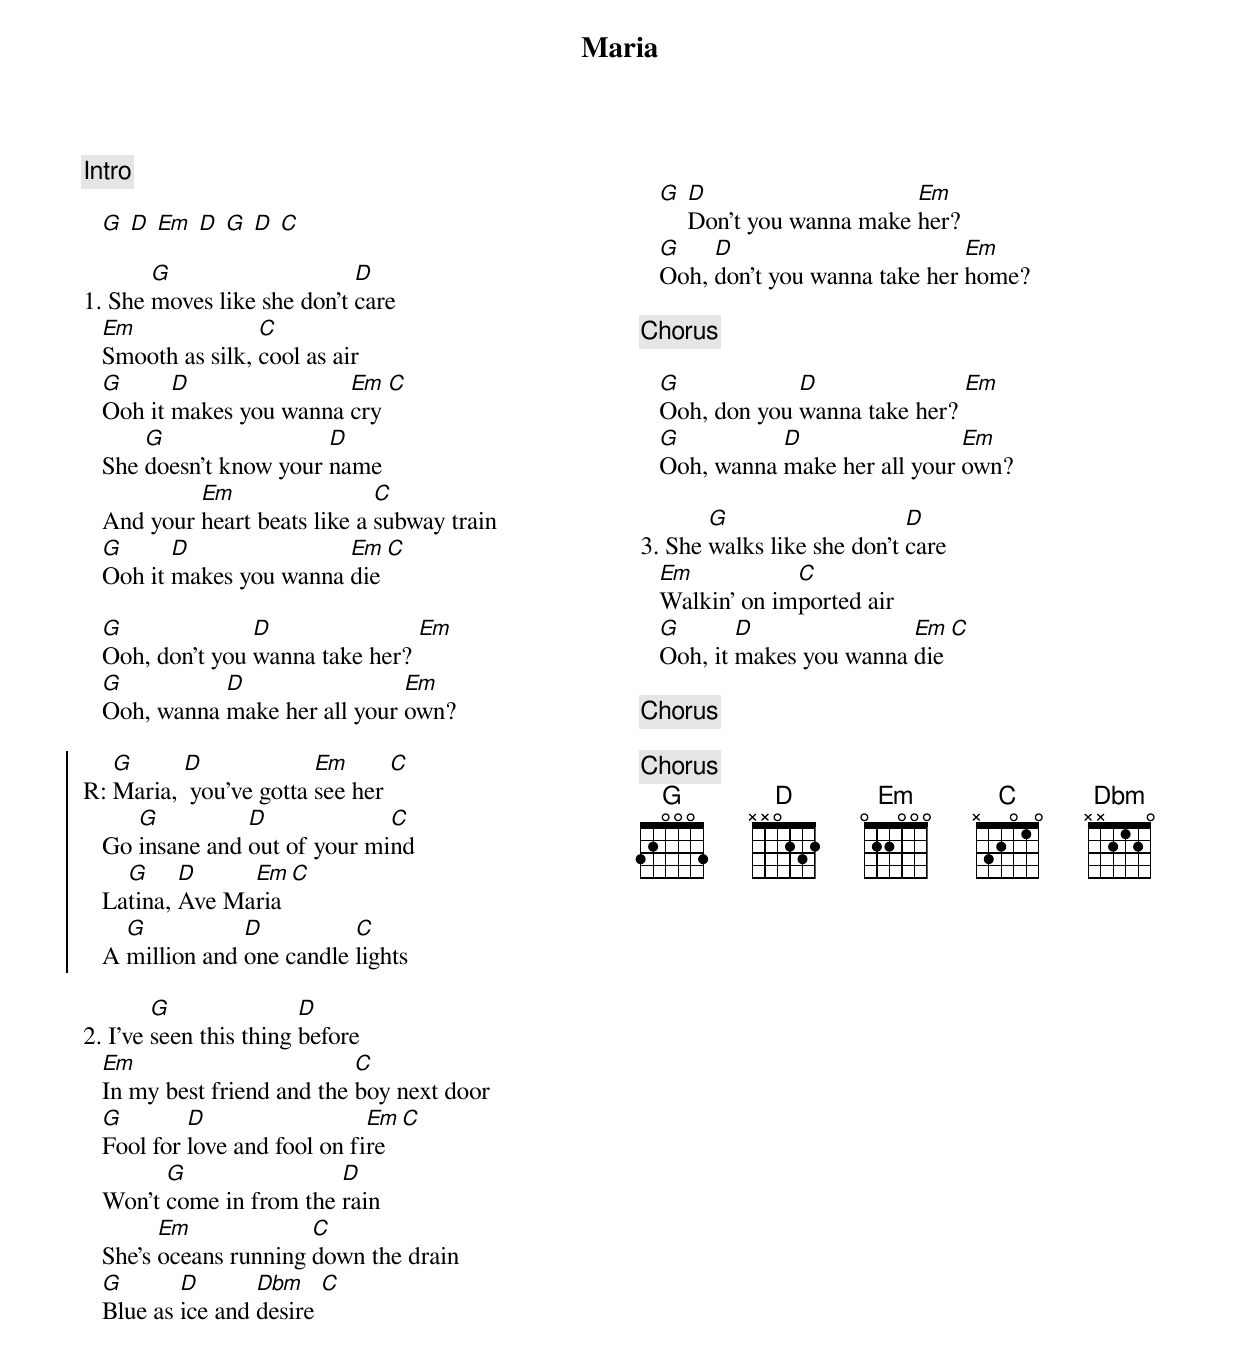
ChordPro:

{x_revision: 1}
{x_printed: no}

{artist Blondie}
{source http://ukulelecheats.com/blondie-maria-ukulele-chords/}

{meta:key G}
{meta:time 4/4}

{columns: 2}

{title: Maria}

{comment: Intro}

   [G] [D] [Em] [D] [G] [D] [C]

{start_of_verse}
1. She [G]moves like she don't [D]care
   [Em]Smooth as silk, [C]cool as air
   [G]Ooh it [D]makes you wanna [Em]cry [C]
   She [G]doesn't know your [D]name
   And your [Em]heart beats like a [C]subway train
   [G]Ooh it [D]makes you wanna [Em]die [C]
{end_of_verse}

   [G]Ooh, don't you [D]wanna take her? [Em]
   [G]Ooh, wanna [D]make her all your [Em]own?

{soc}
R: [G]Maria, [D] you've gotta [Em]see her [C]
   Go [G]insane and [D]out of your mi[C]nd
   La[G]tina, [D]Ave Ma[Em]ria [C]
   A [G]million and [D]one candle [C]lights
{eoc}

{start_of_verse}
2. I've [G]seen this thing [D]before
   [Em]In my best friend and the [C]boy next door
   [G]Fool for [D]love and fool on fi[Em]re [C]
   Won't [G]come in from the [D]rain
   She's [Em]oceans running [C]down the drain
   [G]Blue as [D]ice and [Dbm]desire [C]
{end_of_verse}

{column_break}

   [G] [D]Don't you wanna make [Em]her?
   [G]Ooh, [D]don't you wanna take her [Em]home?

{chorus}

   [G]Ooh, don you [D]wanna take her? [Em]
   [G]Ooh, wanna [D]make her all your [Em]own?

{start_of_verse}
3. She [G]walks like she don't [D]care
   [Em]Walkin' on im[C]ported air
   [G]Ooh, it [D]makes you wanna [Em]die [C]
{end_of_verse}

{chorus}

{chorus}
